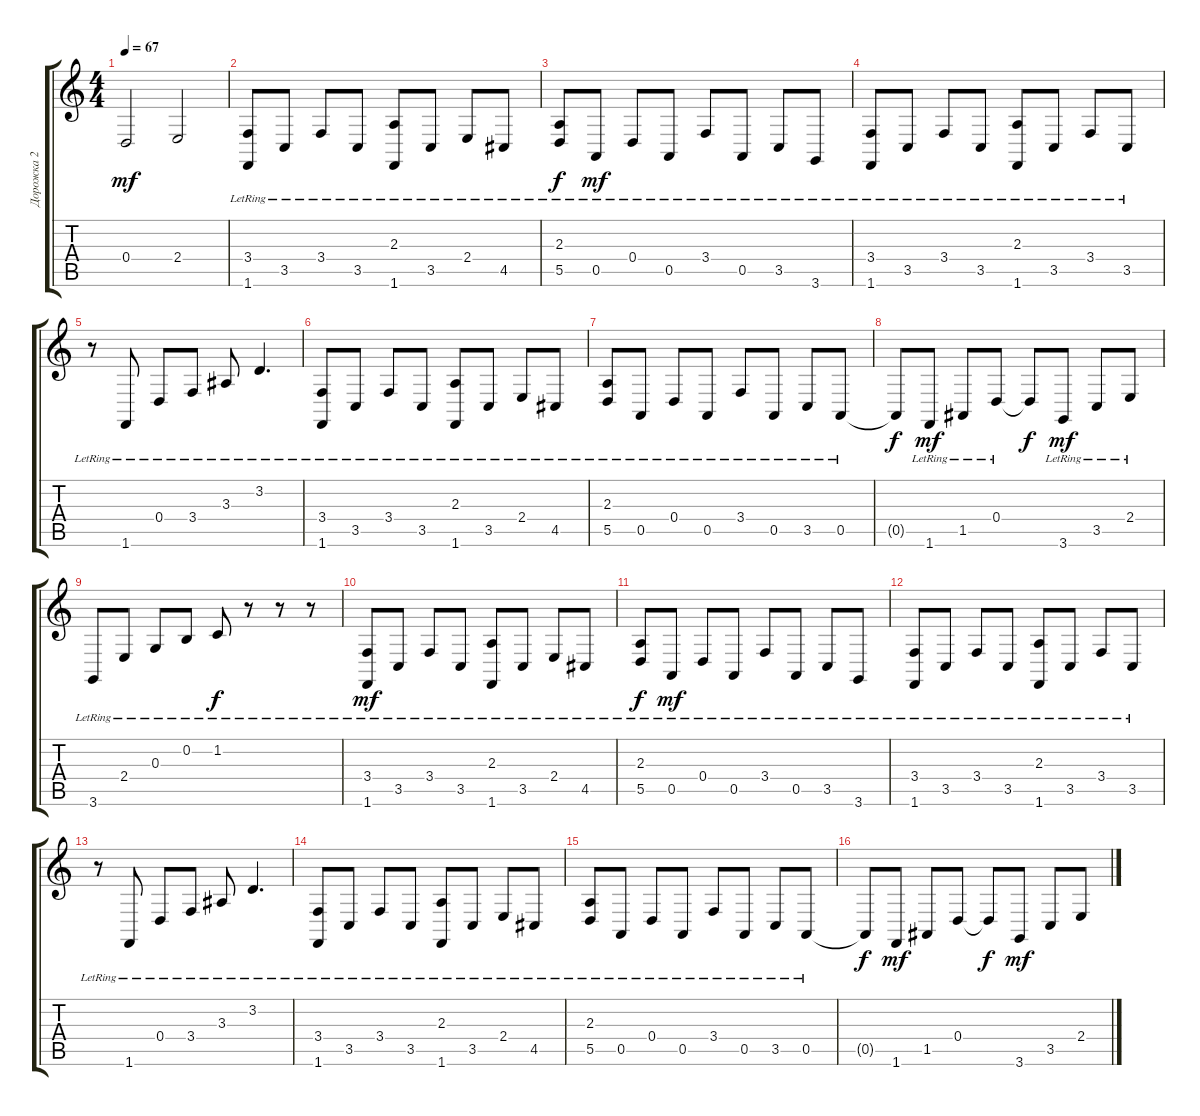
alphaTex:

\track ("Дорожка 2" "Дорожка 2") {instrument acousticgrandpiano}
\staff {score tabs}
\tuning (E4 B3 G3 D3 A2 E2) {hide}
\ts (4 4)
\tempo 67
\clef g2
\ks c
0.4.2{dy mf} 2.4.2 |
(3.4{lr} 1.6{lr}).8 3.5{lr}.8 3.4{lr}.8 3.5{lr}.8 (2.3{lr} 1.6{lr}).8 3.5{lr}.8 2.4{lr}.8 4.5{lr}.8 |
(2.3{lr} 5.5{lr}).8{dy f} 0.5{lr}.8{dy mf} 0.4{lr}.8 0.5{lr}.8 3.4{lr}.8 0.5{lr}.8 3.5{lr}.8 3.6{lr}.8 |
(3.4{lr} 1.6{lr}).8 3.5{lr}.8 3.4{lr}.8 3.5{lr}.8 (2.3{lr} 1.6{lr}).8 3.5{lr}.8 3.4{lr}.8 3.5{lr}.8 |
r.8 1.6{lr}.8 0.4{lr}.8 3.4{lr}.8 3.3{lr}.8 3.2{lr}.4{d} |
(3.4{lr} 1.6{lr}).8 3.5{lr}.8 3.4{lr}.8 3.5{lr}.8 (2.3{lr} 1.6{lr}).8 3.5{lr}.8 2.4{lr}.8 4.5{lr}.8 |
(2.3{lr} 5.5{lr}).8 0.5{lr}.8 0.4{lr}.8 0.5{lr}.8 3.4{lr}.8 0.5{lr}.8 3.5{lr}.8 0.5{lr}.8 |
0.5{t}.8{dy f} 1.6{lr}.8{dy mf} 1.5{lr}.8 0.4{lr}.8 0.4{t}.8{dy f} 3.6{lr}.8{dy mf} 3.5{lr}.8 2.4{lr}.8 |
3.6{lr}.8 2.4{lr}.8 0.3{lr}.8 0.2{lr}.8 1.2{lr}.8{dy f} r.8 r.8 r.8 |
(3.4{lr} 1.6{lr}).8{dy mf} 3.5{lr}.8 3.4{lr}.8 3.5{lr}.8 (2.3{lr} 1.6{lr}).8 3.5{lr}.8 2.4{lr}.8 4.5{lr}.8 |
(2.3{lr} 5.5{lr}).8{dy f} 0.5{lr}.8{dy mf} 0.4{lr}.8 0.5{lr}.8 3.4{lr}.8 0.5{lr}.8 3.5{lr}.8 3.6{lr}.8 |
(3.4{lr} 1.6{lr}).8 3.5{lr}.8 3.4{lr}.8 3.5{lr}.8 (2.3{lr} 1.6{lr}).8 3.5{lr}.8 3.4{lr}.8 3.5{lr}.8 |
r.8 1.6{lr}.8 0.4{lr}.8 3.4{lr}.8 3.3{lr}.8 3.2{lr}.4{d} |
(3.4{lr} 1.6{lr}).8 3.5{lr}.8 3.4{lr}.8 3.5{lr}.8 (2.3{lr} 1.6{lr}).8 3.5{lr}.8 2.4{lr}.8 4.5{lr}.8 |
(2.3{lr} 5.5{lr}).8 0.5{lr}.8 0.4{lr}.8 0.5{lr}.8 3.4{lr}.8 0.5{lr}.8 3.5{lr}.8 0.5{lr}.8 |
0.5{t}.8{dy f} 1.6.8{dy mf} 1.5.8 0.4.8 0.4{t}.8{dy f} 3.6.8{dy mf} 3.5.8 2.4.8
